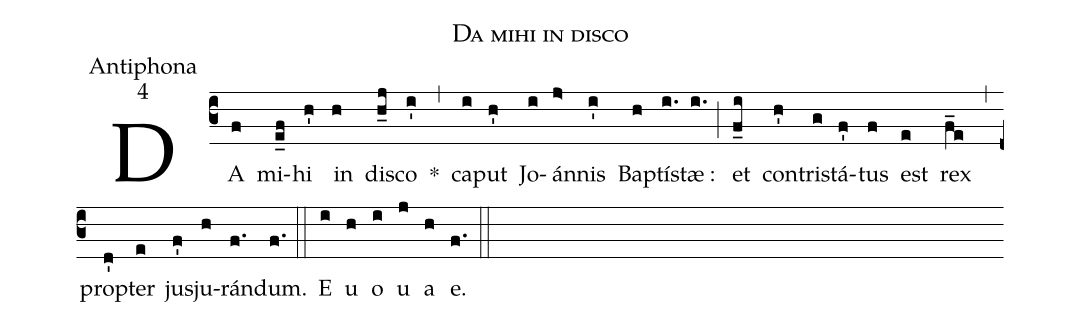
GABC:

name:Da mihi in disco;
office-part:Antiphona;
mode:4;
%%
(c3) DA(f) mi(e_f)hi(h') in(h) di(h_j)sco(i') *(,) ca(i)put(h') Jo(i)án(j>)nis(i') Ba(h)ptí(i.)stæ :(i.) (;) et(f_i) con(h')tri(g)stá(f')tus(f) est(e) rex(f_e) (,) pro(d')pter(e) jus(f')ju(h)rán(f.)dum.(f.) (::) E(i) u(h) o(i) u(j) a(h) e.(f.) (::)
